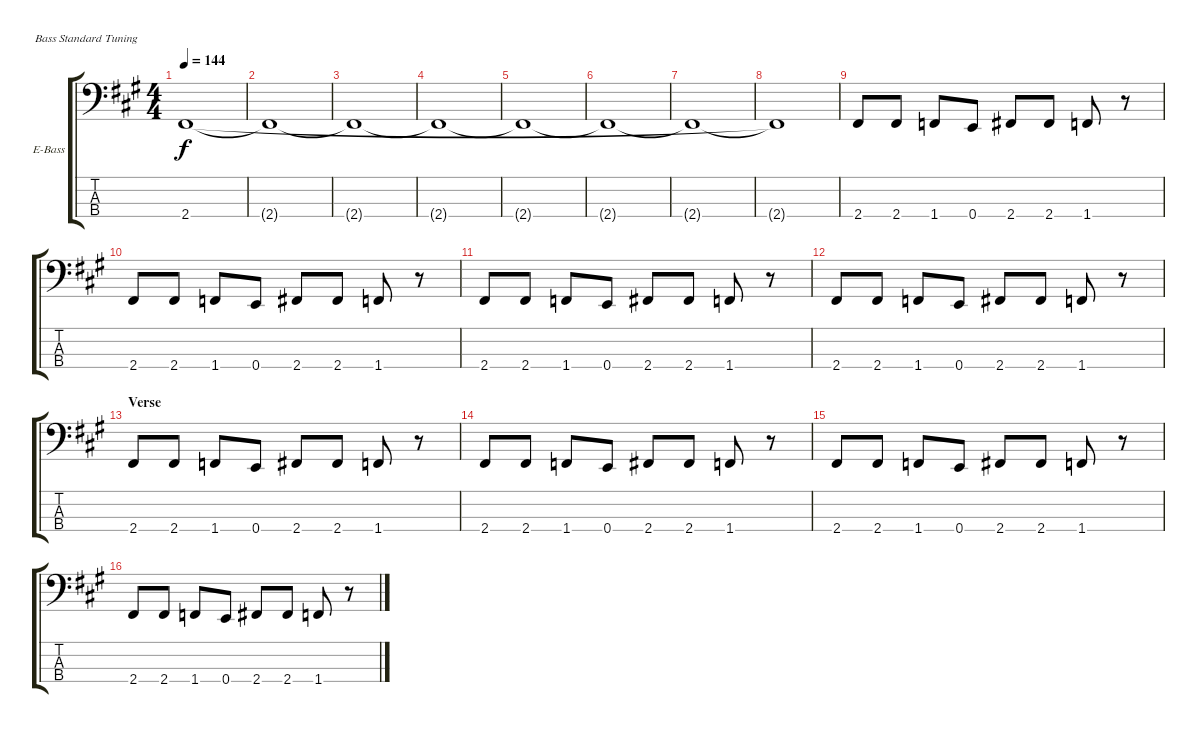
\defaultSystemsLayout 4
\bracketExtendMode groupsimilarinstruments
\firstSystemTrackNameOrientation horizontal
\otherSystemsTrackNameOrientation horizontal
\track ("Electric Bass" "E-Bass") {instrument electricbassfinger}
\staff {score tabs}
\tuning (G2 D2 A1 E1)
\ts (4 4)
\tempo 144
\clef f4
\scale
1.07062
\ks a
2.4{t}.1{dy f legatoorigin} |
\scale
0.929382 2.4{t}.1{legatoorigin} |
\scale
1.07062 2.4{t}.1{legatoorigin} |
\scale
0.929382 2.4{t}.1{legatoorigin} |
\scale
1.07062 2.4{t}.1{legatoorigin} |
\scale
0.929382 2.4{t}.1{legatoorigin} |
\scale
1.07062 2.4{t}.1{legatoorigin} |
\scale
0.929382 2.4{t}.1 |
\scale
1.07062 2.4.8 2.4.8 1.4.8 0.4.8 2.4.8 2.4.8 1.4.8 r.8 |
\scale
0.929382 2.4.8 2.4.8 1.4.8 0.4.8 2.4.8 2.4.8 1.4.8 r.8 |
\scale
1.07062 2.4.8 2.4.8 1.4.8 0.4.8 2.4.8 2.4.8 1.4.8 r.8 |
\scale
0.929382 2.4.8 2.4.8 1.4.8 0.4.8 2.4.8 2.4.8 1.4.8 r.8 |
\section ("" "Verse")
\scale
1.07062 2.4.8 2.4.8 1.4.8 0.4.8 2.4.8 2.4.8 1.4.8 r.8 |
\scale
0.929382 2.4.8 2.4.8 1.4.8 0.4.8 2.4.8 2.4.8 1.4.8 r.8 |
\scale
1.07062 2.4.8 2.4.8 1.4.8 0.4.8 2.4.8 2.4.8 1.4.8 r.8 |
\scale
0.929382 2.4.8 2.4.8 1.4.8 0.4.8 2.4.8 2.4.8 1.4.8 r.8
